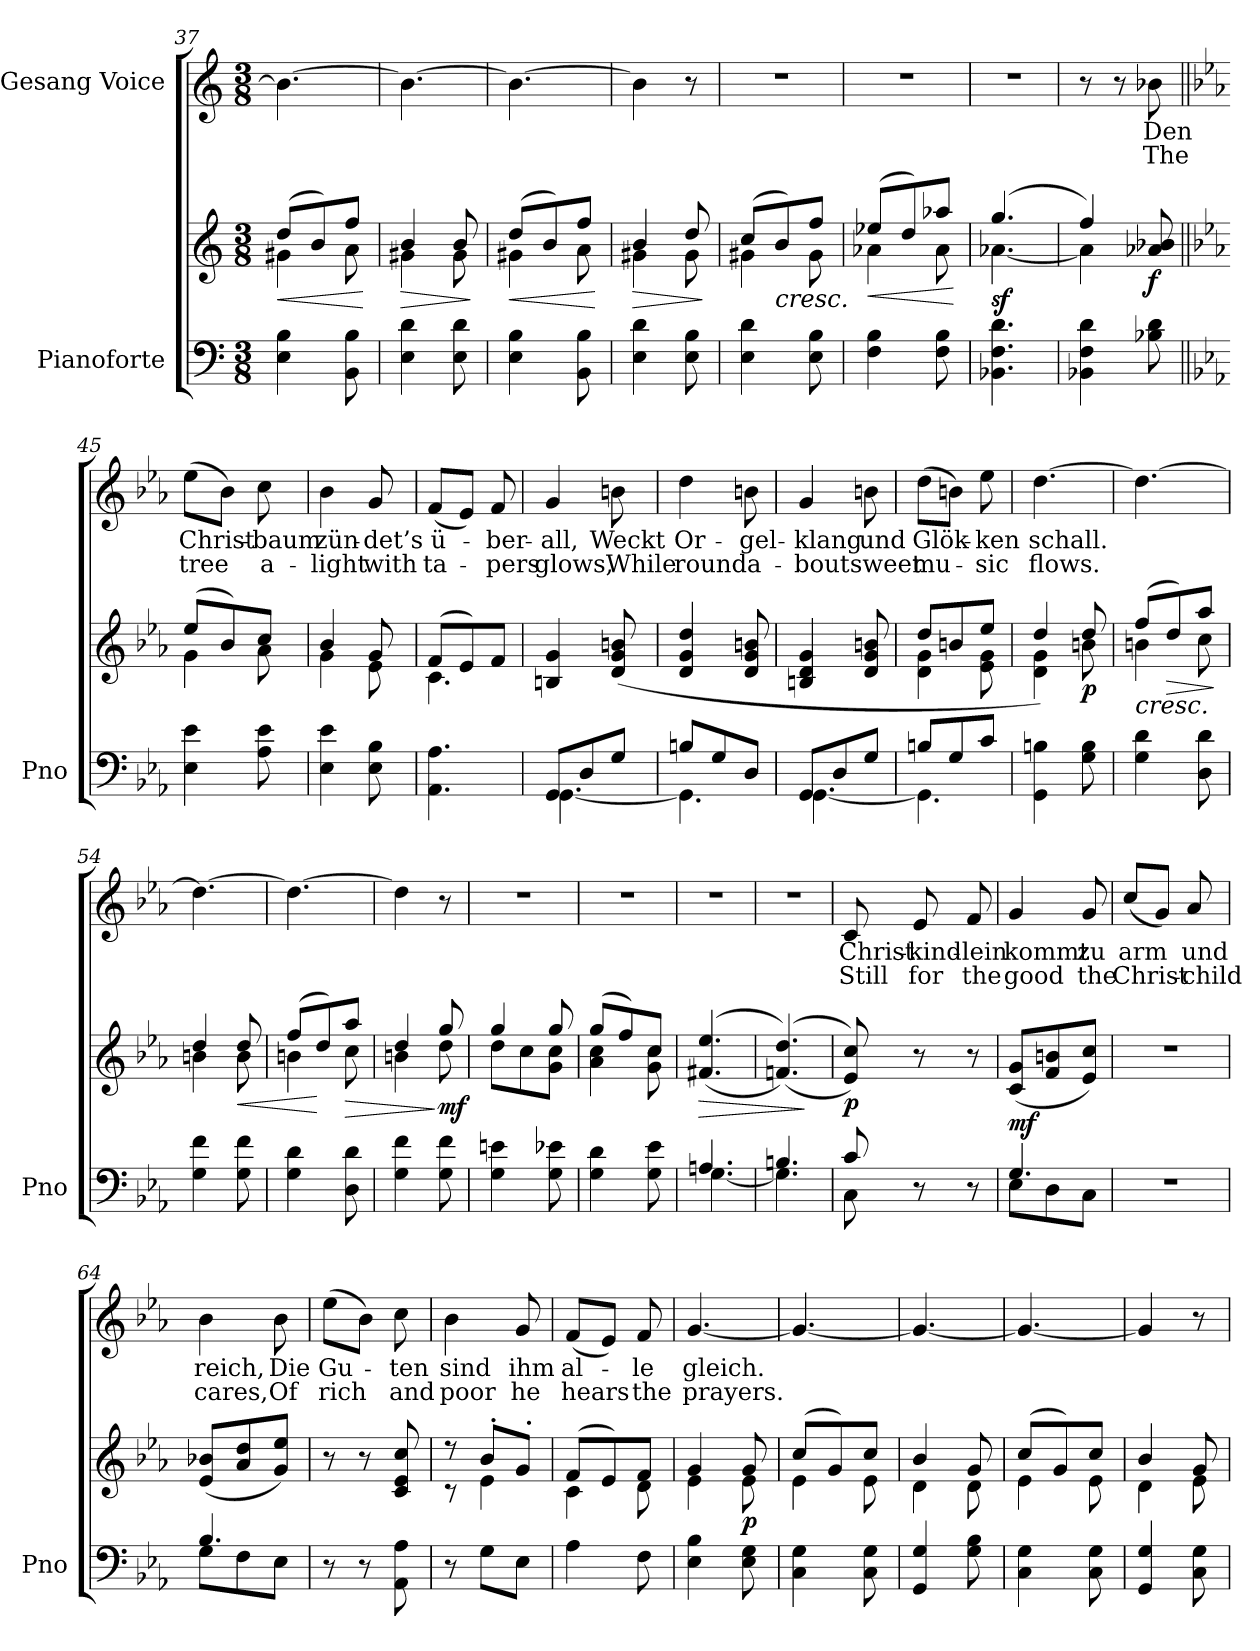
**kern	**kern	**dynam	**kern	**text	**text
*part2	*part2	*part2	*part1	*part1	*part1
*staff3	*staff2	*staff2/3	*staff1	*staff1	*staff1
*I"Pianoforte	*	*	*I"Gesang Voice	*	*
*I'Pno	*	*	*	*	*
*clefF4	*clefG2	*	*clefG2	*	*
*k[]	*k[]	*	*k[]	*	*
*M3/8	*M3/8	*	*M3/8	*	*
=37	=37	=37	=37	=37	=37
!	!	!LO:HP:b	!	!	!
*	*^	*	*	*	*
4E\ 4B\	(8dd/L	4g#X\	<	4.b\_	.	.
.	8b/)	.	.	.	.	.
8BB\ 8B\	8ff/J	8a\	.	.	.	.
*	*v	*v	*	*	*	*
.	.	[	.	.	.
=38	=38	=38	=38	=38	=38
!	!	!LO:HP:b	!	!	!
*	*^	*	*	*	*
4E\ 4d\	4b/	4g#X\	>	4.b\_	.	.
8E\ 8d\	8b/	8g#\	.	.	.	.
*	*v	*v	*	*	*	*
.	.	]	.	.	.
=39	=39	=39	=39	=39	=39
!	!	!LO:HP:b	!	!	!
*	*^	*	*	*	*
4E\ 4B\	(8dd/L	4g#X\	<	4.b\_	.	.
.	8b/)	.	.	.	.	.
8BB\ 8B\	8ff/J	8a\	.	.	.	.
*	*v	*v	*	*	*	*
.	.	[	.	.	.
=40	=40	=40	=40	=40	=40
!	!	!LO:HP:b	!	!	!
*	*^	*	*	*	*
4E\ 4d\	4b/	4g#X\	>	4b\]	.	.
8E\ 8B\	8dd/	8g#\	.	8r	.	.
*	*v	*v	*	*	*	*
.	.	]	.	.	.
=41	=41	=41	=41	=41	=41
*	*^	*	*	*	*
4E\ 4d\	(8cc/L	4g#X\	.	4.r	.	.
!	!LO:TX:b:i:t=cresc.	!	!	!	!	!
.	8b/)	.	.	.	.	.
8E\ 8B\	8ff/J	8g#\	.	.	.	.
=42	=42	=42	=42	=42	=42	=42
!	!	!	!LO:HP:b	!	!	!
4F\ 4B\	(8ee-X/L	4a-X\	<	4.r	.	.
.	8dd/)	.	.	.	.	.
8F\ 8B\	8aa-X/J	8a-\	.	.	.	.
*	*v	*v	*	*	*	*
.	.	[	.	.	.
=43	=43	=43	=43	=43	=43
*	*^	*	*	*	*
!	!	!	!LO:DY:b	!	!	!
4.BB-X\ 4.F\ 4.d\	(4.gg/	[4.a-X\	sf	4.r	.	.
=44	=44	=44	=44	=44	=44	=44
4BB-X\ 4F\ 4d\	4ff/)	4a-\]	.	8r	.	.
.	.	.	.	8r	.	.
!	!	!	!LO:DY:b	!	!	!
8B-X\ 8d\	8a-X/ 8b-X/	8ryy	f	8b-X\	Den	The
=45||	=45||	=45||	=45||	=45||	=45||	=45||
*k[b-e-a-]	*k[b-e-a-]	*	*	*k[b-e-a-]	*	*
4E-\ 4e-\	(8ee-/L	4g\	.	(8ee-\L	Christ-	tree
.	8b-/)	.	.	8b-\J)	.	.
8A-\ 8e-\	8cc/J	8a-\	.	8cc\	-baum	a-
=46	=46	=46	=46	=46	=46	=46
4E-\ 4e-\	4b-/	4g\	.	4b-\	zün-	-light
8E-\ 8B-\	8g/	8e-\	.	8g/	-det’s	with
=47	=47	=47	=47	=47	=47	=47
4.AA-\ 4.A-\	(8f/L	4.c\	.	(8f/L	ü-	ta-
.	8e-/)	.	.	8e-/J)	.	.
.	8f/J	.	.	8f/	-ber-	-pers
*	*v	*v	*	*	*	*
=48	=48	=48	=48	=48	=48
*^	*	*	*	*	*
8GG/L	[4.GG\	4Bn/ 4g/	.	4g/	-all,	glows,
8D/	.	.	.	.	.	.
8G/J	.	(8d/ 8g/ 8bn/	.	8bn\	Weckt	While
=49	=49	=49	=49	=49	=49	=49
8Bn/L	4.GG\]	4d/ 4g/ 4dd/	.	4dd\	Or-	round
8G/	.	.	.	.	.	.
8D/J	.	8d/ 8g/ 8bn/	.	8bn\	-gel-	a-
=50	=50	=50	=50	=50	=50	=50
8GG/L	[4.GG\	4Bn/ 4d/ 4g/	.	4g/	-klang	-bout
8D/	.	.	.	.	.	.
8G/J	.	8d/ 8g/ 8bn/	.	8bn\	und	sweet
=51	=51	=51	=51	=51	=51	=51
*	*	*^	*	*	*	*
8Bn/L	4.GG\]	8dd/L	4d\ 4g\	.	(8dd\L	Glök-	mu-
8G/	.	8bn/	.	.	8bn\J)	.	.
8c/J	.	8ee-/J	8e-\ 8g\	.	8ee-\	-ken	-sic
*v	*v	*	*	*	*	*	*
=52	=52	=52	=52	=52	=52	=52
4GG\ 4Bn\	4dd/)	4d\ 4g\	.	[4.dd\	schall.	flows.
!	!	!	!LO:DY:b	!	!	!
8G\ 8B\	8dd/	8bn\	p	.	.	.
=53	=53	=53	=53	=53	=53	=53
!	!	!	!LO:HP:b	!	!	!
4G\ 4d\	(8ff/L	4bn\	<	4.dd\_	.	.
!	!	!	!LO:HP:b	!	!	!
.	8dd/)	.	>	.	.	.
8D\ 8d\	8aa-/J	8cc\	[	.	.	.
*	*v	*v	*	*	*	*
.	.	]	.	.	.
=54	=54	=54	=54	=54	=54
*	*^	*	*	*	*
4G\ 4f\	4dd/	4bn\	.	4.dd\_	.	.
!	!	!	!LO:HP:b	!	!	!
8G\ 8f\	8dd/	8b\	<	.	.	.
=55	=55	=55	=55	=55	=55	=55
4G\ 4d\	(8ff/L	4bn\	.	4.dd\_	.	.
.	8dd/)	.	[	.	.	.
!	!	!	!LO:HP:b	!	!	!
8D\ 8d\	8aa-/J	8cc\	>	.	.	.
=56	=56	=56	=56	=56	=56	=56
4G\ 4f\	4dd/	4bn\	.	4dd\]	.	.
!	!	!	!LO:DY:n=1:b	!	!	!
8G\ 8f\	8gg/	8dd\	] mf	8r	.	.
=57	=57	=57	=57	=57	=57	=57
4G\ 4en\	4gg/	8dd\L	.	4.r	.	.
.	.	8cc\	.	.	.	.
8G\ 8e-X\	8gg/	8g\ 8cc\J	.	.	.	.
=58	=58	=58	=58	=58	=58	=58
4G\ 4d\	(8gg/L	4a-\ 4cc\	.	4.r	.	.
.	8ff/)	.	.	.	.	.
8G\ 8e-\	8cc/J	8g\ 8cc\	.	.	.	.
=59	=59	=59	=59	=59	=59	=59
*^	*	*	*	*	*	*
!	!	!	!	!LO:HP:b	!	!	!
*	*	*v	*v	*	*	*	*
4.An/	[4.G\	(>(4.f#X/ 4.ee-/	>	4.r	.	.
=60	=60	=60	=60	=60	=60	=60
4.Bn/	4.G\]	((>4.fn/ 4.dd/))	.	4.r	.	.
*v	*v	*	*	*	*	*
.	.	]	.	.	.
=61	=61	=61	=61	=61	=61
*^	*^	*	*	*	*
!	!	!	!	!LO:DY:b	!	!	!
8c/	8C\	8e-/ 8cc/))	8ryy	p	8c/	Christ-	Still
8r	8ryy	8r	8ryy	.	8e-/	-kind-	for
8r	8ryy	8r	8ryy	.	8f/	-lein	the
=62	=62	=62	=62	=62	=62	=62	=62
!	!	!	!	!LO:DY:b	!	!	!
*	*	*v	*v	*	*	*	*
4.G/	8E-\L	(>8c/ 8g/L	mf	4g/	kommt	good
.	8D\	8f/ 8bn/	.	.	.	.
.	8C\J	8e-/ 8cc/J)	.	8g/	zu	the
*v	*v	*	*	*	*	*
=63	=63	=63	=63	=63	=63
4.r	4.r	.	(8cc/L	arm	Christ-
.	.	.	8g/J)	.	.
.	.	.	8a-/	und	-child
=64	=64	=64	=64	=64	=64
*^	*	*	*	*	*
4.B-/	8G\L	(>8e-/ 8b-X/L	.	4b-\	reich,	cares,
.	8F\	8a-/ 8dd/	.	.	.	.
.	8E-\J	8g/ 8ee-/J)	.	8b-\	Die	Of
*v	*v	*	*	*	*	*
=65	=65	=65	=65	=65	=65
8r	8r	.	(8ee-\L	Gu-	rich
8r	8r	.	8b-\J)	.	.
8AA-\ 8A-\	8c/ 8e-/ 8cc/	.	8cc\	-ten	and
=66	=66	=66	=66	=66	=66
*	*^	*	*	*	*
8r	8r	8r	.	4b-\	sind	poor
8G\L	8b-'/L	4e-\	.	.	.	.
8E-\J	8g'/J	.	.	8g/	ihm	he
=67	=67	=67	=67	=67	=67	=67
4A-\	(8f/L	4c\	.	(8f/L	al-	hears
.	8e-/)	.	.	8e-/J)	.	.
8F\	8f/J	8d\	.	8f/	-le	the
=68	=68	=68	=68	=68	=68	=68
4E-\ 4B-\	4g/	4e-\	.	[4.g/	gleich.	prayers.
!	!	!	!LO:DY:b	!	!	!
8E-\ 8G\	8g/	8e-\	p	.	.	.
=69	=69	=69	=69	=69	=69	=69
4C\ 4G\	(8cc/L	4e-\	.	4.g/_	.	.
.	8g/)	.	.	.	.	.
8C\ 8G\	8cc/J	8e-\	.	.	.	.
=70	=70	=70	=70	=70	=70	=70
4GG/ 4G/	4b-/	4d\	.	4.g/_	.	.
8G\ 8B-\	8g/	8d\	.	.	.	.
=71	=71	=71	=71	=71	=71	=71
4C\ 4G\	(8cc/L	4e-\	.	4.g/_	.	.
.	8g/)	.	.	.	.	.
8C\ 8G\	8cc/J	8e-\	.	.	.	.
=72	=72	=72	=72	=72	=72	=72
4GG/ 4G/	4b-/	4d\	.	4g/]	.	.
8C\ 8G\	8g/	8e-\	.	8r	.	.
*	*v	*v	*	*	*	*
=	=	=	=	=	=
*-	*-	*-	*-	*-	*-
